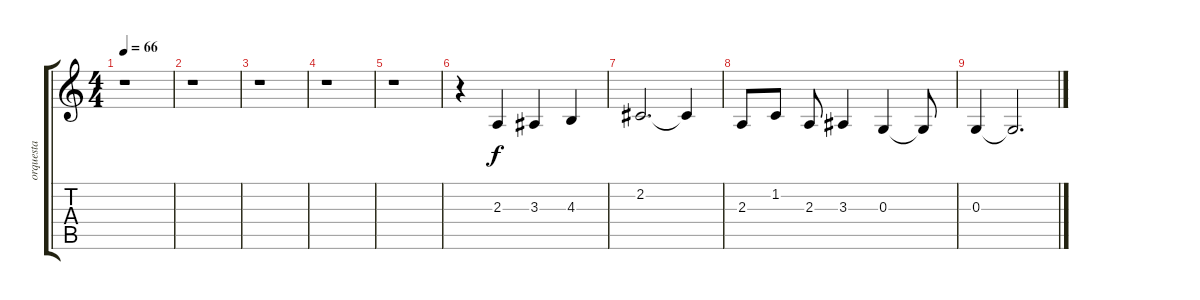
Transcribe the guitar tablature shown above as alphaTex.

\track ("orquesta" "orquesta") {instrument stringensemble1}
\staff {score tabs}
\tuning (E4 B3 G3 D3 A2 E2) {hide}
\ts (4 4)
\tempo 66
\clef g2
\ks c
r.1{dy f} |
r.1 |
r.1 |
r.1 |
r.1 |
r.4 2.3.4 3.3.4 4.3.4 |
2.2.2{d} 2.2{t}.4 |
2.3.8 1.2.8 2.3.8 3.3.4 0.3.4 0.3{t}.8 |
0.3.4 0.3{t}.2{d}
